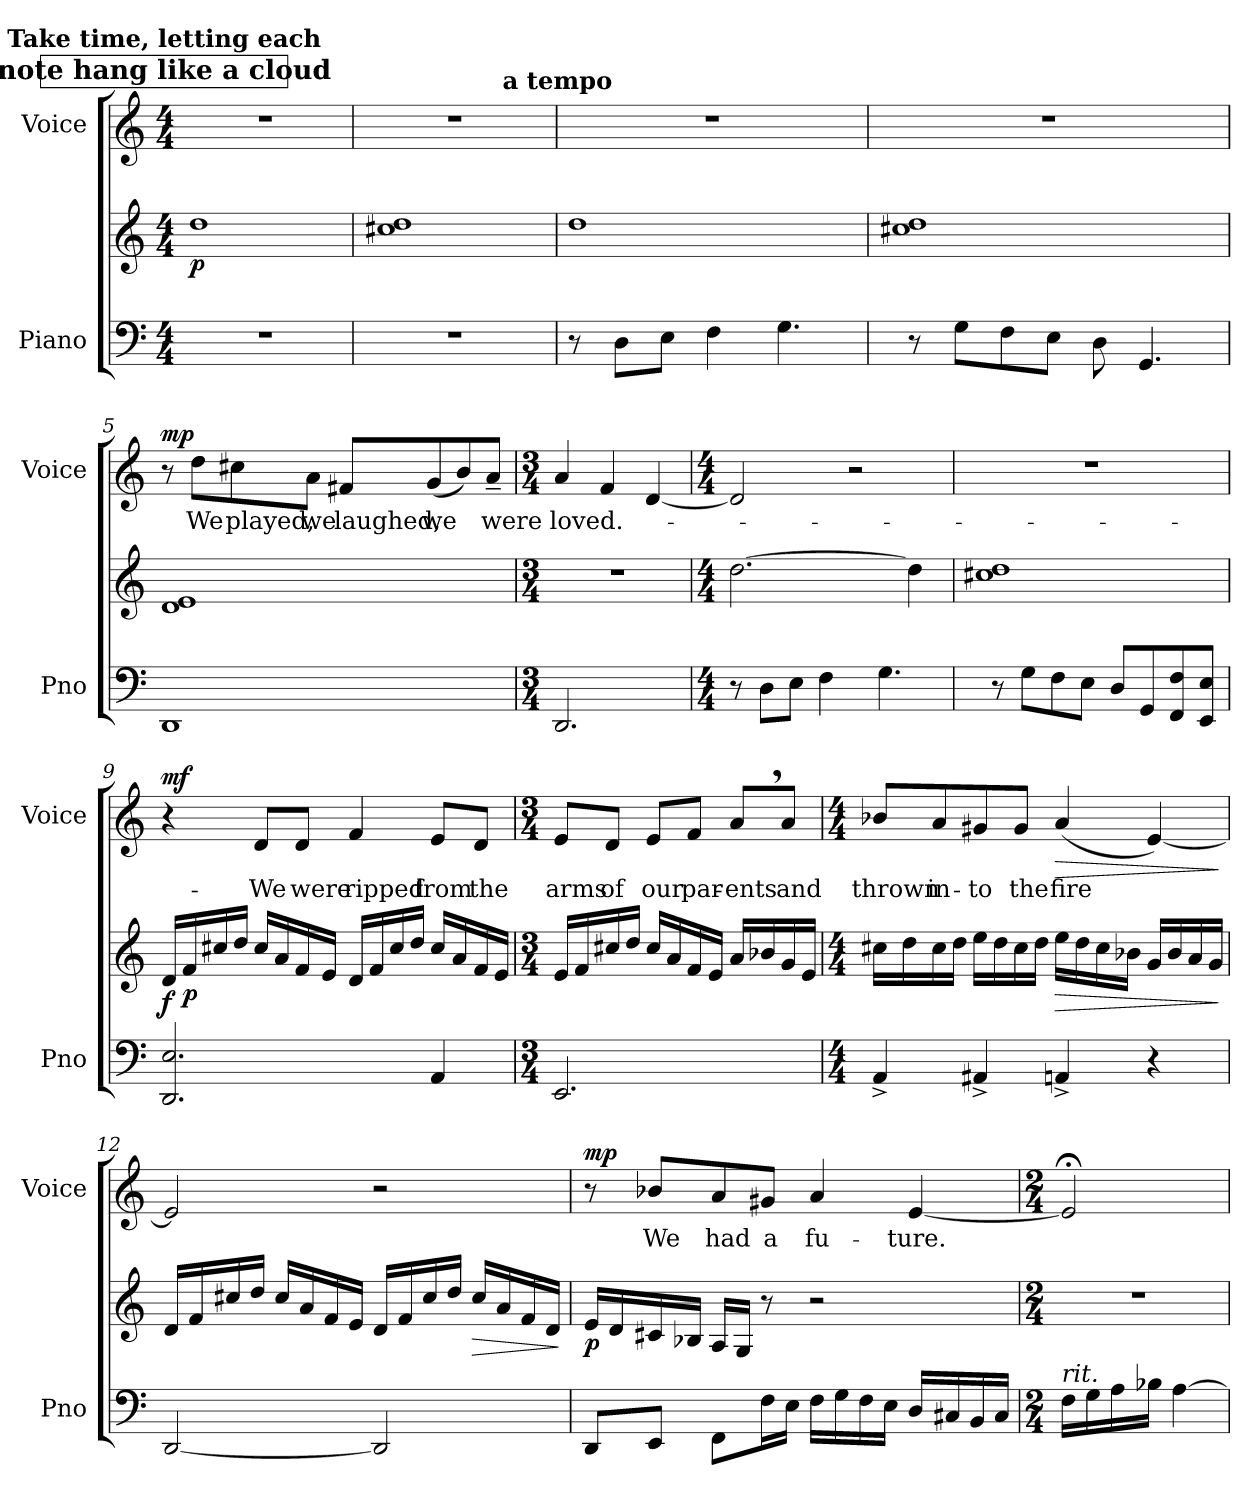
**kern	**kern	**dynam	**kern	**text	**dynam
*part2	*part2	*part2	*part1	*part1	*part1
*staff3	*staff2	*staff2/3	*staff1	*staff1	*staff1
*I"Piano	*	*	*I"Voice	*	*
*I'Pno	*	*	*I'Voice	*	*
*clefF4	*clefG2	*	*clefG2	*	*
*k[]	*k[]	*	*k[]	*	*
*M4/4	*M4/4	*	*M4/4	*	*
*MM50	*MM50	*	*MM50	*	*
!!LO:REH:place=s1:b:t=note hang like a cloud
!!LO:REH:place=s1:b:i:enc=none:fs=11:t=Take time, letting each
=1	=1	=1	=1	=1	=1
!	!	!LO:DY:b	!	!	!
1r	1dd	p	1r	.	.
=2	=2	=2	=2	=2	=2
1r	1cc#X 1dd	.	1r	.	.
!!LO:REH:place=s1:b:i:enc=none:fs=12:t=a tempo
=3	=3	=3	=3	=3	=3
8r	1dd	.	1r	.	.
8D\L	.	.	.	.	.
8E\J	.	.	.	.	.
4F\	.	.	.	.	.
4.G\	.	.	.	.	.
=4	=4	=4	=4	=4	=4
8r	1cc#X 1dd	.	1r	.	.
8G\L	.	.	.	.	.
8F\	.	.	.	.	.
8E\J	.	.	.	.	.
8D\	.	.	.	.	.
4.GG/	.	.	.	.	.
=5	=5	=5	=5	=5	=5
!	!	!	!	!	!LO:DY:b
1DD	1d 1e	.	8r	.	mp
.	.	.	8dd\L	We	.
.	.	.	8cc#X\	played,	.
.	.	.	8a\J	we	.
.	.	.	8f#X/L	laughed,	.
.	.	.	(8g/	we	.
.	.	.	8b/)	.	.
.	.	.	8a~/J	were	.
!!LO:LB:g=z
=6	=6	=6	=6	=6	=6
*M3/4	*M3/4	*	*M3/4	*	*
2.DD/	2.r	.	4a/	loved.-	.
.	.	.	4f/	.	.
.	.	.	[4d/	.	.
=7	=7	=7	=7	=7	=7
*M4/4	*M4/4	*	*M4/4	*	*
8r	[2.dd\	.	2d/]	.	.
8D\L	.	.	.	.	.
8E\J	.	.	.	.	.
4F\	.	.	.	.	.
.	.	.	2r	.	.
4.G\	.	.	.	.	.
.	4dd\]	.	.	.	.
=8	=8	=8	=8	=8	=8
8r	1cc#X 1dd	.	1r	.	.
8G\L	.	.	.	.	.
8F\	.	.	.	.	.
8E\J	.	.	.	.	.
8D/L	.	.	.	.	.
8GG/	.	.	.	.	.
8FF/ 8F/	.	.	.	.	.
8EE/ 8E/J	.	.	.	.	.
=9	=9	=9	=9	=9	=9
!!LO:REH:place=s1:a:i:enc=none:fs=12:t=More intensity:qo=1
*	*	*	*MM60	*	*
!	!	!LO:DY:a=2	!	!	!LO:DY:b
2.DD/ 2.E/	16d/LL	f	4r	.	mf
!	!	!LO:DY:b	!	!	!
.	16f/	p	.	.	.
.	16cc#X/	.	.	.	.
.	16dd/JJ	.	.	.	.
.	16cc#/LL	.	8d/L	We	.
.	16a/	.	.	.	.
.	16f/	.	8d/J	were	.
.	16e/JJ	.	.	.	.
.	16d/LL	.	4f/	ripped	.
.	16f/	.	.	.	.
.	16cc#/	.	.	.	.
.	16dd/JJ	.	.	.	.
4AA/	16cc#/LL	.	8e/L	from	.
.	16a/	.	.	.	.
.	16f/	.	8d/J	the	.
.	16e/JJ	.	.	.	.
!!LO:LB:g=z
=10	=10	=10	=10	=10	=10
*M3/4	*M3/4	*	*M3/4	*	*
2.EE/	16e/LL	.	8e/L	arms	.
.	16f/	.	.	.	.
.	16cc#X/	.	8d/J	of	.
.	16dd/JJ	.	.	.	.
.	16cc#/LL	.	8e/L	our	.
.	16a/	.	.	.	.
.	16f/	.	8f/J	par-	.
.	16e/JJ	.	.	.	.
.	16a/LL	.	8a,/L	-ents	.
.	16b-X/	.	.	.	.
.	16g/	.	8a/J	and	.
.	16e/JJ	.	.	.	.
=11	=11	=11	=11	=11	=11
*M4/4	*M4/4	*	*M4/4	*	*
4AA^/	16cc#X\LL	.	8b-X/L	thrown	.
.	16dd\	.	.	.	.
.	16cc#\	.	8a/	in-	.
.	16dd\JJ	.	.	.	.
4AA#X^/	16ee\LL	.	8g#X/	-to	.
.	16dd\	.	.	.	.
.	16cc#\	.	8g#/J	the	.
.	16dd\JJ	.	.	.	.
!	!	!LO:HP:b	!	!	!LO:HP:b
4AAn^/	16ee\LL	>	(4a/	fire	>
.	16dd\	.	.	.	.
.	16cc#\	.	.	.	.
.	16b-X\JJ	.	.	.	.
4r	16g/LL	.	[4e/)	.	.
.	16b-/	.	.	.	.
.	16a/	.	.	.	.
.	16g/JJ	.	.	.	.
.	.	]	.	.	]
!!LO:PB:g=z
=12	=12	=12	=12	=12	=12
[2DD/	16d/LL	.	2e/]	.	.
.	16f/	.	.	.	.
.	16cc#X/	.	.	.	.
.	16dd/JJ	.	.	.	.
.	16cc#/LL	.	.	.	.
.	16a/	.	.	.	.
.	16f/	.	.	.	.
.	16e/JJ	.	.	.	.
2DD/]	16d/LL	.	2r	.	.
.	16f/	.	.	.	.
.	16cc#/	.	.	.	.
.	16dd/JJ	.	.	.	.
!	!	!LO:HP:b	!	!	!
.	16cc#/LL	>	.	.	.
.	16a/	.	.	.	.
.	16f/	.	.	.	.
.	16d/JJ	.	.	.	.
.	.	]	.	.	.
=13	=13	=13	=13	=13	=13
!	!	!LO:DY:b	!	!	!LO:DY:b
8DD/L	16e/LL	p	8r	.	mp
.	16d/	.	.	.	.
8EE/J	16c#X/	.	8b-X/L	We	.
.	16B-X/JJ	.	.	.	.
8FF\L	16A/LL	.	8a/	had	.
.	16G/JJ	.	.	.	.
16F\L	8r	.	8g#X/J	a	.
16E\JJ	.	.	.	.	.
16F\LL	2r	.	4a/	fu-	.
16G\	.	.	.	.	.
16F\	.	.	.	.	.
16E\JJ	.	.	.	.	.
16D/LL	.	.	[4e/	-ture.	.
16C#X/	.	.	.	.	.
16BB/	.	.	.	.	.
16C#/JJ	.	.	.	.	.
=14	=14	=14	=14	=14	=14
*M2/4	*M2/4	*	*M2/4	*	*
!LO:TX:a:i:t=rit.	!	!	!	!	!
16F\LL	2r	.	2e;</]	.	.
16G\	.	.	.	.	.
16A\	.	.	.	.	.
16B-X\JJ	.	.	.	.	.
[4A\	.	.	.	.	.
=	=	=	=	=	=
*-	*-	*-	*-	*-	*-
